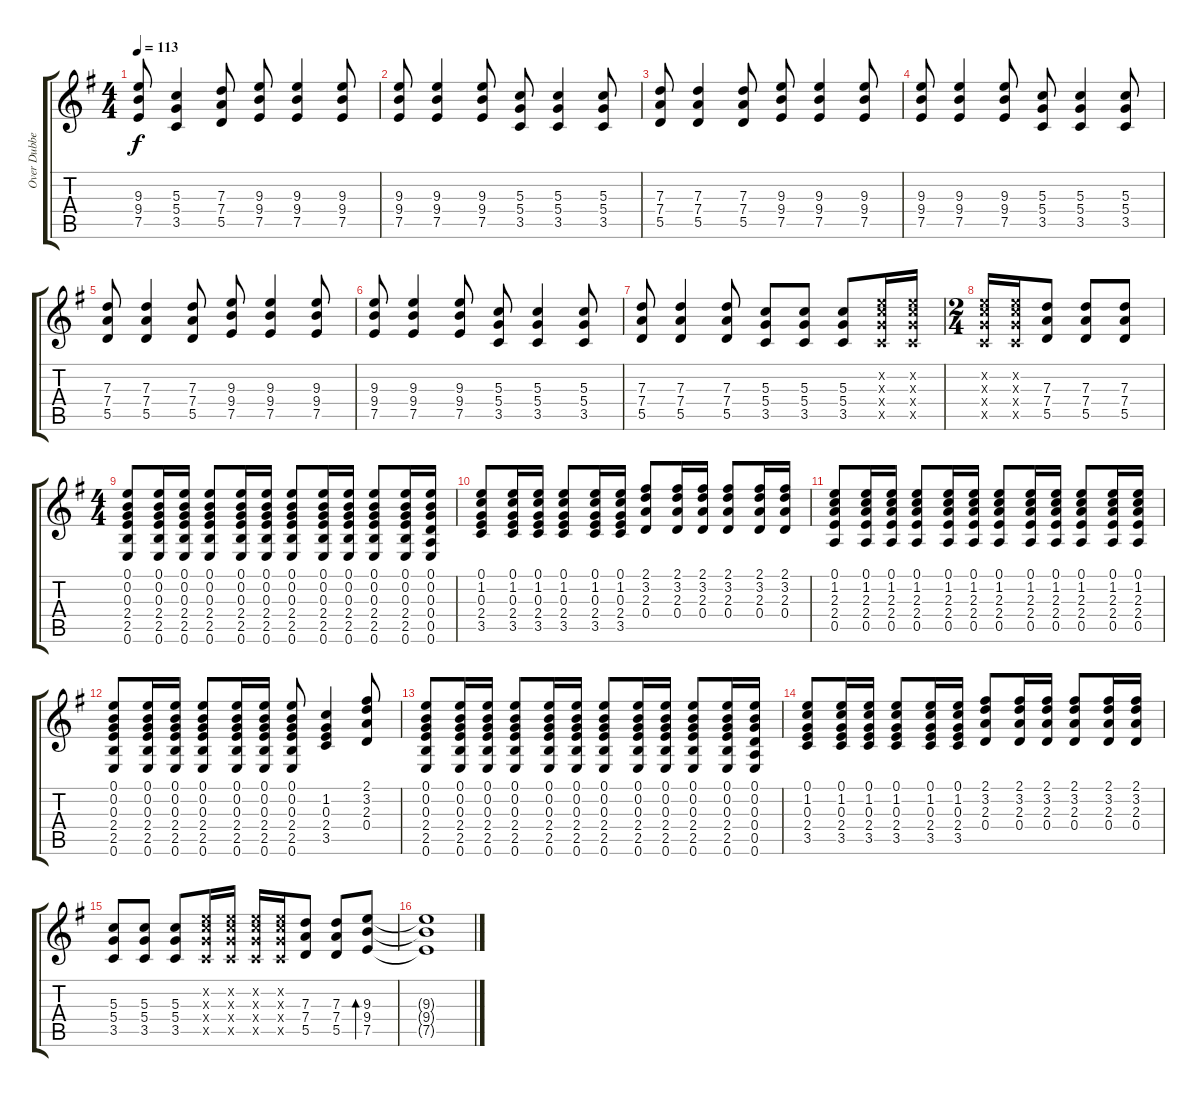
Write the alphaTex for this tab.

\track ("Over Dubbed Guitar" "Over Dubbe") {instrument electricguitarclean}
\staff {score tabs}
\tuning (E4 B3 G3 D3 A2 E2) {hide}
\ts (4 4)
\tempo 113
\clef g2
\ks eminor
(9.3 9.4 7.5).8{dy f} (5.3 5.4 3.5).4 (7.3 7.4 5.5).8 (9.3 9.4 7.5).8 (9.3 9.4 7.5).4 (9.3 9.4 7.5).8 |
(9.3 9.4 7.5).8 (9.3 9.4 7.5).4 (9.3 9.4 7.5).8 (5.3 5.4 3.5).8 (5.3 5.4 3.5).4 (5.3 5.4 3.5).8 |
(7.3 7.4 5.5).8 (7.3 7.4 5.5).4 (7.3 7.4 5.5).8 (9.3 9.4 7.5).8 (9.3 9.4 7.5).4 (9.3 9.4 7.5).8 |
(9.3 9.4 7.5).8 (9.3 9.4 7.5).4 (9.3 9.4 7.5).8 (5.3 5.4 3.5).8 (5.3 5.4 3.5).4 (5.3 5.4 3.5).8 |
(7.3 7.4 5.5).8 (7.3 7.4 5.5).4 (7.3 7.4 5.5).8 (9.3 9.4 7.5).8 (9.3 9.4 7.5).4 (9.3 9.4 7.5).8 |
(9.3 9.4 7.5).8 (9.3 9.4 7.5).4 (9.3 9.4 7.5).8 (5.3 5.4 3.5).8 (5.3 5.4 3.5).4 (5.3 5.4 3.5).8 |
(7.3 7.4 5.5).8 (7.3 7.4 5.5).4 (7.3 7.4 5.5).8 (5.3 5.4 3.5).8 (5.3 5.4 3.5).8 (5.3 5.4 3.5).8 (5.2{x} 5.3{x} 5.4{x} 3.5{x}).16 (5.2{x} 5.3{x} 5.4{x} 3.5{x}).16 |
\ts (2 4)
(5.2{x} 5.3{x} 5.4{x} 3.5{x}).16 (5.2{x} 5.3{x} 5.4{x} 3.5{x}).16 (7.3 7.4 5.5).8 (7.3 7.4 5.5).8 (7.3 7.4 5.5).8 |
\ts (4 4)
(0.1 0.2 0.3 2.4 2.5 0.6).8 (0.1 0.2 0.3 2.4 2.5 0.6).16 (0.1 0.2 0.3 2.4 2.5 0.6).16 (0.1 0.2 0.3 2.4 2.5 0.6).8 (0.1 0.2 0.3 2.4 2.5 0.6).16 (0.1 0.2 0.3 2.4 2.5 0.6).16 (0.1 0.2 0.3 2.4 2.5 0.6).8 (0.1 0.2 0.3 2.4 2.5 0.6).16 (0.1 0.2 0.3 2.4 2.5 0.6).16 (0.1 0.2 0.3 2.4 2.5 0.6).8 (0.1 0.2 0.3 2.4 2.5 0.6).16 (0.1 0.2 0.3 0.4 0.5 0.6).16 |
(0.1 1.2 0.3 2.4 3.5).8 (0.1 1.2 0.3 2.4 3.5).16 (0.1 1.2 0.3 2.4 3.5).16 (0.1 1.2 0.3 2.4 3.5).8 (0.1 1.2 0.3 2.4 3.5).16 (0.1 1.2 0.3 2.4 3.5).16 (2.1 3.2 2.3 0.4).8 (2.1 3.2 2.3 0.4).16 (2.1 3.2 2.3 0.4).16 (2.1 3.2 2.3 0.4).8 (2.1 3.2 2.3 0.4).16 (2.1 3.2 2.3 0.4).16 |
(0.1 1.2 2.3 2.4 0.5).8 (0.1 1.2 2.3 2.4 0.5).16 (0.1 1.2 2.3 2.4 0.5).16 (0.1 1.2 2.3 2.4 0.5).8 (0.1 1.2 2.3 2.4 0.5).16 (0.1 1.2 2.3 2.4 0.5).16 (0.1 1.2 2.3 2.4 0.5).8 (0.1 1.2 2.3 2.4 0.5).16 (0.1 1.2 2.3 2.4 0.5).16 (0.1 1.2 2.3 2.4 0.5).8 (0.1 1.2 2.3 2.4 0.5).16 (0.1 1.2 2.3 2.4 0.5).16 |
(0.1 0.2 0.3 2.4 2.5 0.6).8 (0.1 0.2 0.3 2.4 2.5 0.6).16 (0.1 0.2 0.3 2.4 2.5 0.6).16 (0.1 0.2 0.3 2.4 2.5 0.6).8 (0.1 0.2 0.3 2.4 2.5 0.6).16 (0.1 0.2 0.3 2.4 2.5 0.6).16 (0.1 0.2 0.3 2.4 2.5 0.6).8 (1.2 0.3 2.4 3.5).4 (2.1 3.2 2.3 0.4).8 |
(0.1 0.2 0.3 2.4 2.5 0.6).8 (0.1 0.2 0.3 2.4 2.5 0.6).16 (0.1 0.2 0.3 2.4 2.5 0.6).16 (0.1 0.2 0.3 2.4 2.5 0.6).8 (0.1 0.2 0.3 2.4 2.5 0.6).16 (0.1 0.2 0.3 2.4 2.5 0.6).16 (0.1 0.2 0.3 2.4 2.5 0.6).8 (0.1 0.2 0.3 2.4 2.5 0.6).16 (0.1 0.2 0.3 2.4 2.5 0.6).16 (0.1 0.2 0.3 2.4 2.5 0.6).8 (0.1 0.2 0.3 2.4 2.5 0.6).16 (0.1 0.2 0.3 0.4 0.5 0.6).16 |
(0.1 1.2 0.3 2.4 3.5).8 (0.1 1.2 0.3 2.4 3.5).16 (0.1 1.2 0.3 2.4 3.5).16 (0.1 1.2 0.3 2.4 3.5).8 (0.1 1.2 0.3 2.4 3.5).16 (0.1 1.2 0.3 2.4 3.5).16 (2.1 3.2 2.3 0.4).8 (2.1 3.2 2.3 0.4).16 (2.1 3.2 2.3 0.4).16 (2.1 3.2 2.3 0.4).8 (2.1 3.2 2.3 0.4).16 (2.1 3.2 2.3 0.4).16 |
(5.3 5.4 3.5).8 (5.3 5.4 3.5).8 (5.3 5.4 3.5).8 (5.2{x} 5.3{x} 5.4{x} 3.5{x}).16 (5.2{x} 5.3{x} 5.4{x} 3.5{x}).16 (5.2{x} 5.3{x} 5.4{x} 3.5{x}).16 (5.2{x} 5.3{x} 5.4{x} 3.5{x}).16 (7.3 7.4 5.5).8 (7.3 7.4 5.5).8 (9.3 9.4 7.5).8{bd 480} |
(9.3{t} 9.4{t} 7.5{t}).1
